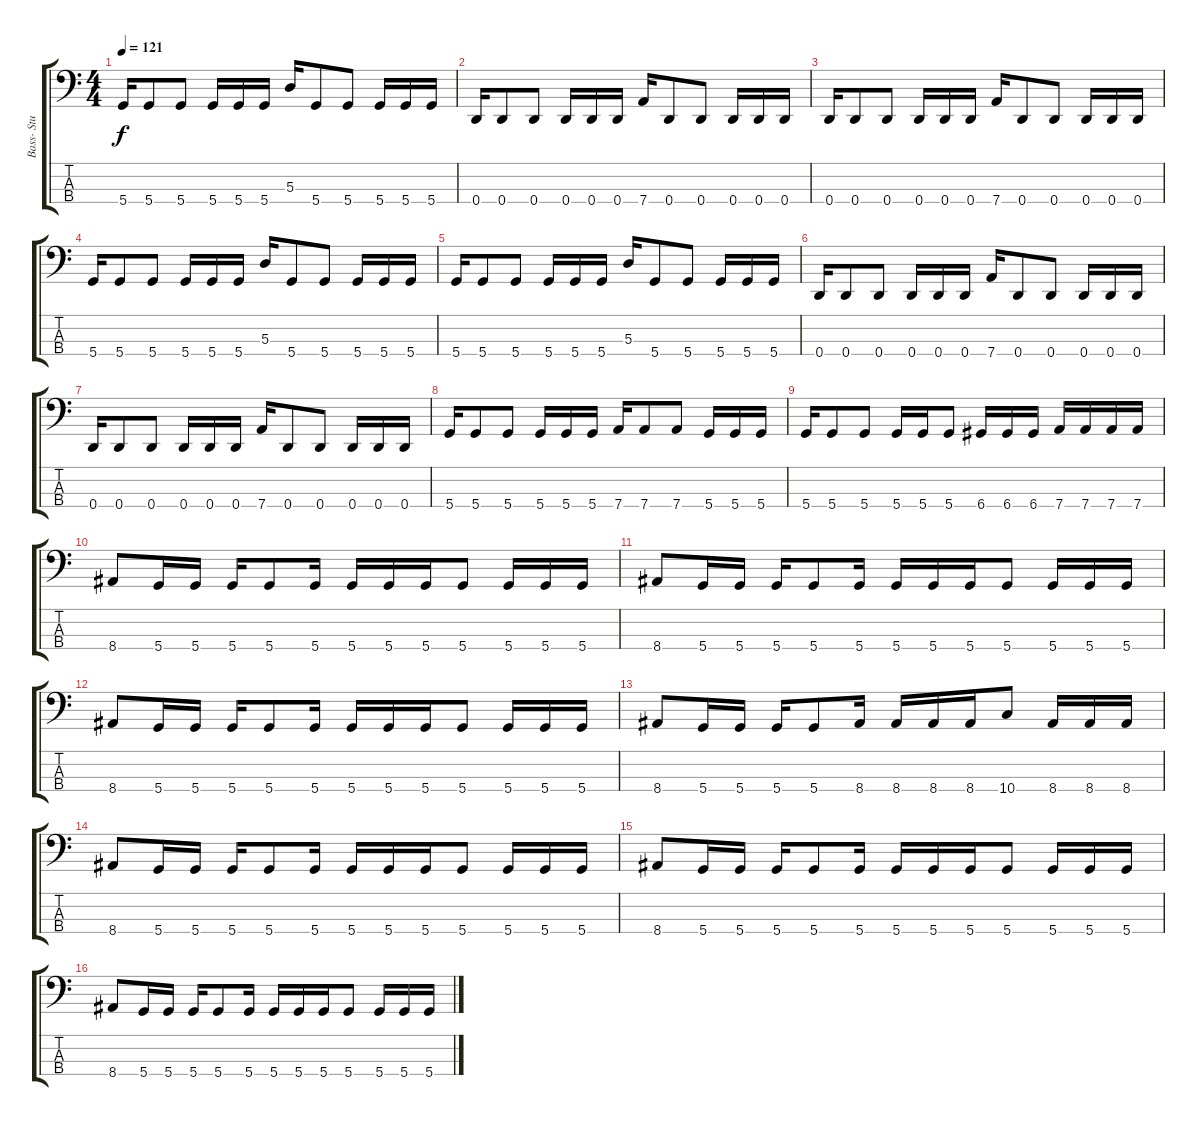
\track ("Bass- Stu" "Bass- Stu") {instrument electricbassfinger}
\staff {score tabs}
\tuning (G2 D2 A1 D1) {hide}
\ts (4 4)
\tempo 121
\clef f4
\ks c
5.4.16{dy f} 5.4.8 5.4.8 5.4.16 5.4.16 5.4.16 5.3.16 5.4.8 5.4.8 5.4.16 5.4.16 5.4.16 |
0.4.16 0.4.8 0.4.8 0.4.16 0.4.16 0.4.16 7.4.16 0.4.8 0.4.8 0.4.16 0.4.16 0.4.16 |
0.4.16 0.4.8 0.4.8 0.4.16 0.4.16 0.4.16 7.4.16 0.4.8 0.4.8 0.4.16 0.4.16 0.4.16 |
5.4.16 5.4.8 5.4.8 5.4.16 5.4.16 5.4.16 5.3.16 5.4.8 5.4.8 5.4.16 5.4.16 5.4.16 |
5.4.16 5.4.8 5.4.8 5.4.16 5.4.16 5.4.16 5.3.16 5.4.8 5.4.8 5.4.16 5.4.16 5.4.16 |
0.4.16 0.4.8 0.4.8 0.4.16 0.4.16 0.4.16 7.4.16 0.4.8 0.4.8 0.4.16 0.4.16 0.4.16 |
0.4.16 0.4.8 0.4.8 0.4.16 0.4.16 0.4.16 7.4.16 0.4.8 0.4.8 0.4.16 0.4.16 0.4.16 |
5.4.16 5.4.8 5.4.8 5.4.16 5.4.16 5.4.16 7.4.16 7.4.8 7.4.8 5.4.16 5.4.16 5.4.16 |
5.4.16 5.4.8 5.4.8 5.4.16 5.4.16 5.4.8 6.4.16 6.4.16 6.4.16 7.4.16 7.4.16 7.4.16 7.4.16 |
8.4.8 5.4.16 5.4.16 5.4.16 5.4.8 5.4.16 5.4.16 5.4.16 5.4.16 5.4.8 5.4.16 5.4.16 5.4.16 |
8.4.8 5.4.16 5.4.16 5.4.16 5.4.8 5.4.16 5.4.16 5.4.16 5.4.16 5.4.8 5.4.16 5.4.16 5.4.16 |
8.4.8 5.4.16 5.4.16 5.4.16 5.4.8 5.4.16 5.4.16 5.4.16 5.4.16 5.4.8 5.4.16 5.4.16 5.4.16 |
8.4.8 5.4.16 5.4.16 5.4.16 5.4.8 8.4.16 8.4.16 8.4.16 8.4.16 10.4.8 8.4.16 8.4.16 8.4.16 |
8.4.8 5.4.16 5.4.16 5.4.16 5.4.8 5.4.16 5.4.16 5.4.16 5.4.16 5.4.8 5.4.16 5.4.16 5.4.16 |
8.4.8 5.4.16 5.4.16 5.4.16 5.4.8 5.4.16 5.4.16 5.4.16 5.4.16 5.4.8 5.4.16 5.4.16 5.4.16 |
8.4.8 5.4.16 5.4.16 5.4.16 5.4.8 5.4.16 5.4.16 5.4.16 5.4.16 5.4.8 5.4.16 5.4.16 5.4.16
